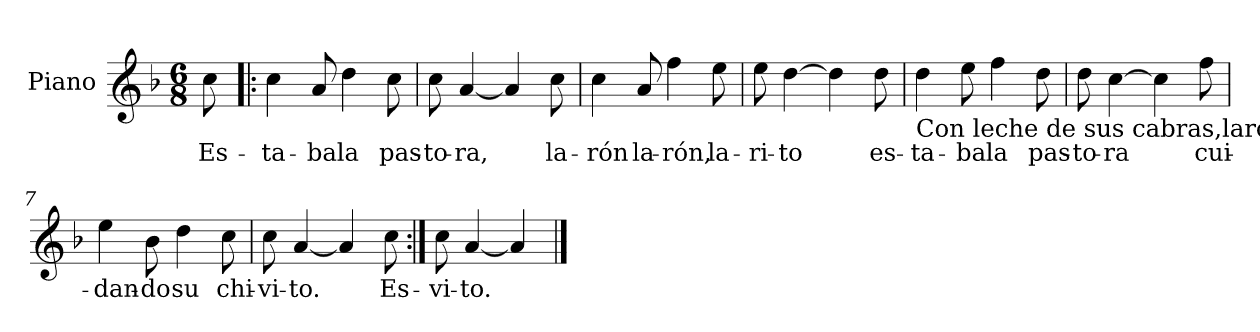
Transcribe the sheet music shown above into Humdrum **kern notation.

**kern	**text
*part1	*part1
*staff1	*staff1
*I"Piano	*
*I'Pno	*
*clefG2	*
*k[b-]	*
*F:	*
*M6/8	*
=	=
8cc\	Es-
=1!|:	=1!|:
4cc\	-ta-
8a/	-ba
4dd\	la
8cc\	pas-
=2	=2
8cc\	-to-
[4a/	-ra,
4a/]	.
8cc\	la-
=3	=3
4cc\	-rón
8a/	la-
4ff\	-rón,
8ee\	la-
=4	=4
8ee\	-ri-
[4dd\	-to
4dd\]	.
8dd\	es-
!!LO:LB:g=z
=5	=5
!LO:TX:b:t=Con leche de sus cabras,larón, larón, larito;con leche de sus cabrasmandó hacer un quesito.El gato atolondrado,larón, larón, larito;el gato atolondradose comió el quesito.La pastora enojada,larón, larón, larito;la pastora enojadamató a su bichito.Se fue a confesar,larón, larón, larito;se fue a confesarcon un periquito.A vos me acuso, padre,larón, larón, larito;a vos me acuso, padre,que maté a mi bichito.De penitencia te echo,larón, larón, larito;de penitencia te echoque te lo comas frito.	!
4dd\	-ta-
8ee\	-ba
4ff\	la
8dd\	pas-
=6	=6
8dd\	-to-
[4cc\	-ra
4cc\]	.
8ff\	cui-
=7	=7
4ee\	-dan-
8b-\	-do
4dd\	su
8cc\	chi-
=8	=8
8cc\	-vi-
[4a/	-to.
4a/]	.
8cc\	Es-
=9:|!	=9:|!
8cc\	-vi-
[4a/	-to.
4a/]	.
==	==
*-	*-
